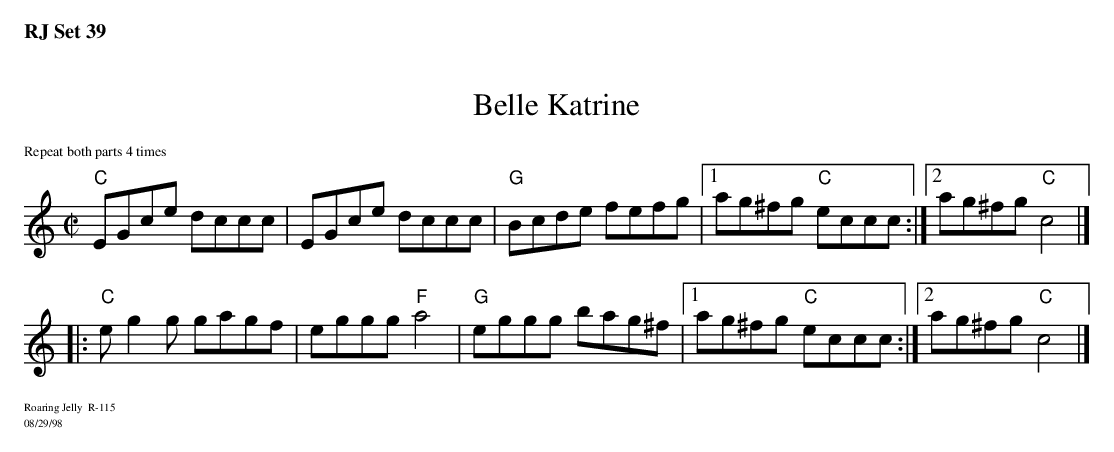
X:1
T: Belle Katrine
M: C|
K: C
%%textfont       Times-Roman 9.0
%%text Repeat both parts 4 times
%%textfont       Times-Roman 7.0
"C"EGce dccc| EGce dccc| "G"Bcde fefg |1 ag^fg "C"eccc :|2 ag^fg "C"c4 |]
|:\
"C"eg2g gagf| eggg "F"a4| "G"eggg bag^f |1 ag^fg "C"eccc :|2 ag^fg "C"c4 |]
